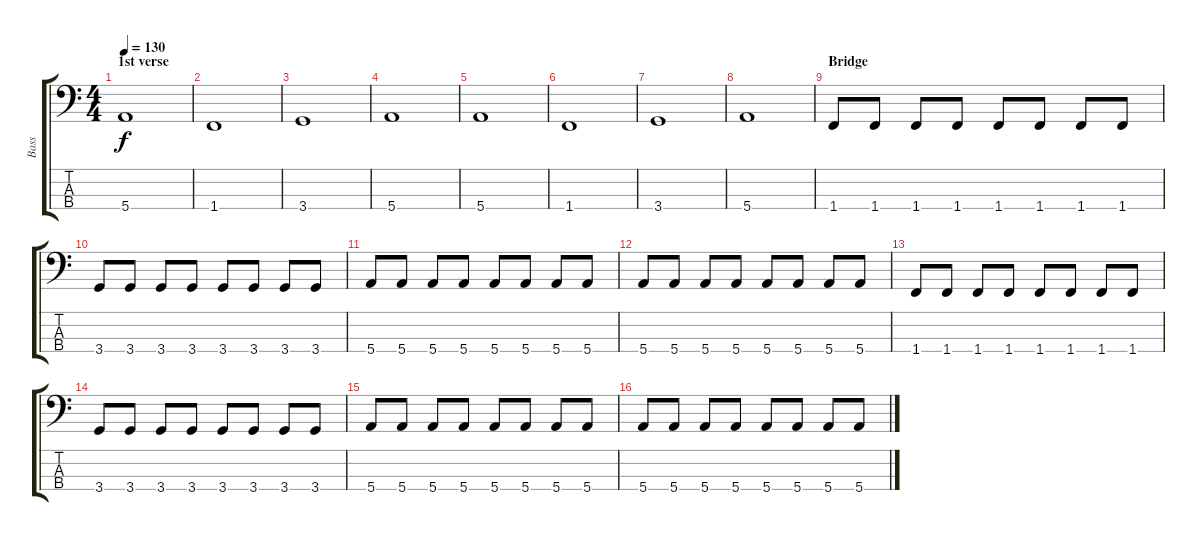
\track ("Bass" "Bass") {instrument electricbassfinger}
\staff {score tabs}
\tuning (G2 D2 A1 E1) {hide}
\ts (4 4)
\section ("" "1st verse")
\tempo 130
\clef f4
\ks c
5.4.1{dy f} |
1.4.1 |
3.4.1 |
5.4.1 |
5.4.1 |
1.4.1 |
3.4.1 |
5.4.1 |
\section ("" "Bridge ")
1.4.8 1.4.8 1.4.8 1.4.8 1.4.8 1.4.8 1.4.8 1.4.8 |
3.4.8 3.4.8 3.4.8 3.4.8 3.4.8 3.4.8 3.4.8 3.4.8 |
5.4.8 5.4.8 5.4.8 5.4.8 5.4.8 5.4.8 5.4.8 5.4.8 |
5.4.8 5.4.8 5.4.8 5.4.8 5.4.8 5.4.8 5.4.8 5.4.8 |
1.4.8 1.4.8 1.4.8 1.4.8 1.4.8 1.4.8 1.4.8 1.4.8 |
3.4.8 3.4.8 3.4.8 3.4.8 3.4.8 3.4.8 3.4.8 3.4.8 |
5.4.8 5.4.8 5.4.8 5.4.8 5.4.8 5.4.8 5.4.8 5.4.8 |
5.4.8 5.4.8 5.4.8 5.4.8 5.4.8 5.4.8 5.4.8 5.4.8
